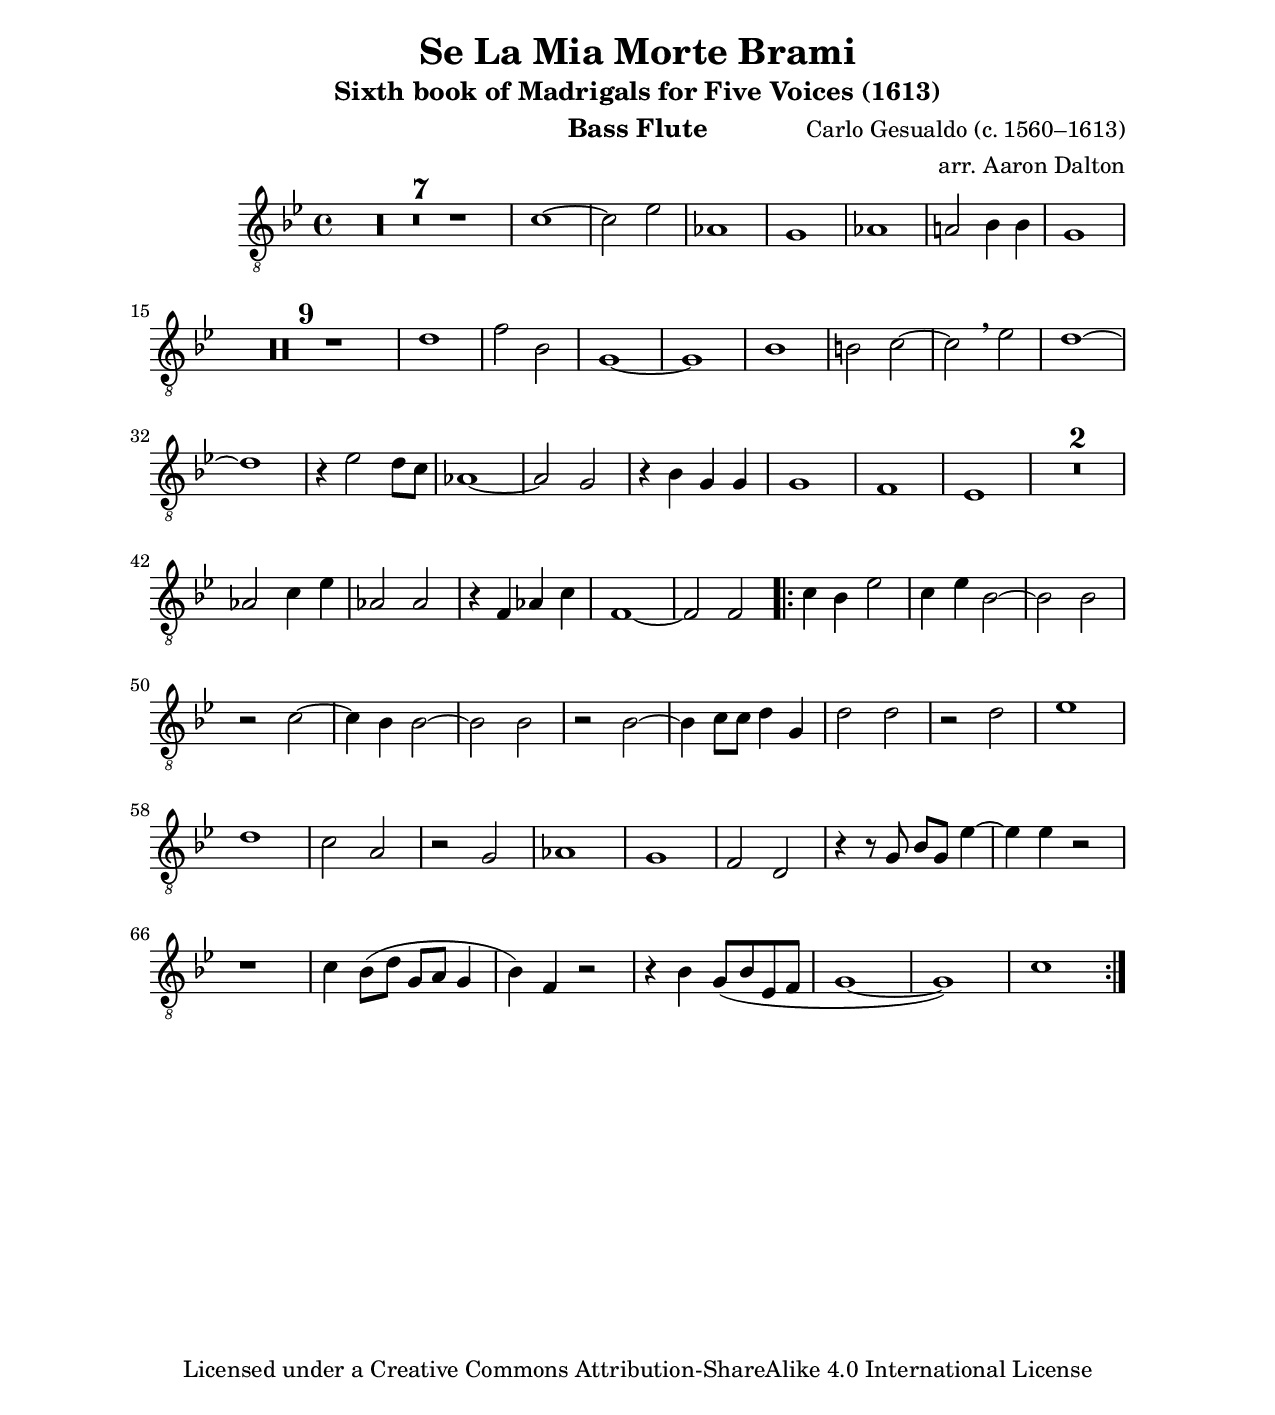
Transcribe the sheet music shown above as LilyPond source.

\version "2.18.2"

fiveNotes = \transpose c f \relative c' {
    \time 4/4
    \key f \major
    \clef "treble_8"
    R1*7 |  g1~ | g2 bes | ees,1 |
    d1 | ees | e!2 f4 f d1 | R1*9 |
    a'1 | c2 f, | d1~ | d | f |
    fis2 g~ | g \breathe bes2 | a1~ | a | r4 bes2 a8 g | ees1~ | ees2 d | r4 f d d |
    d1 | c | bes | R1*2 | ees2 g4 bes | ees,2 ees | r4 c ees g |
    c,1~ | c2 c \bar ".|:" g'4 f bes2 | g4 bes f2~ | f f | r g~ | g4 f f2~ | f f |
    r2 f2~ | f4 g8 g a4 d, | a'2 a | r2 a | bes1 | a | g2 e | r d | ees1 |
    d1 | c2 a | r4 r8 d f d bes'4~ | bes bes r2 | r1 | g4 f8( a d, e d4~ |
    f4) c r2 | r4 f4 d8( f bes, c | d1~ | d) | g1 \bar ":|."
}


\paper {
  #(set-paper-size "letter")
  top-margin = 1\in
  bottom-margin = 1\in
  left-margin = 1\in
  right-margin = 1\in
}

\header {
    instrument = "Bass Flute"
    title = "Se La Mia Morte Brami"
    subtitle = "Sixth book of Madrigals for Five Voices (1613)"
    composer = "Carlo Gesualdo (c. 1560–1613)"
    arranger = "arr. Aaron Dalton"
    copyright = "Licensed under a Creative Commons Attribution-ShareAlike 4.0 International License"
}

{
    \set Score.skipBars = ##t
    \fiveNotes
}